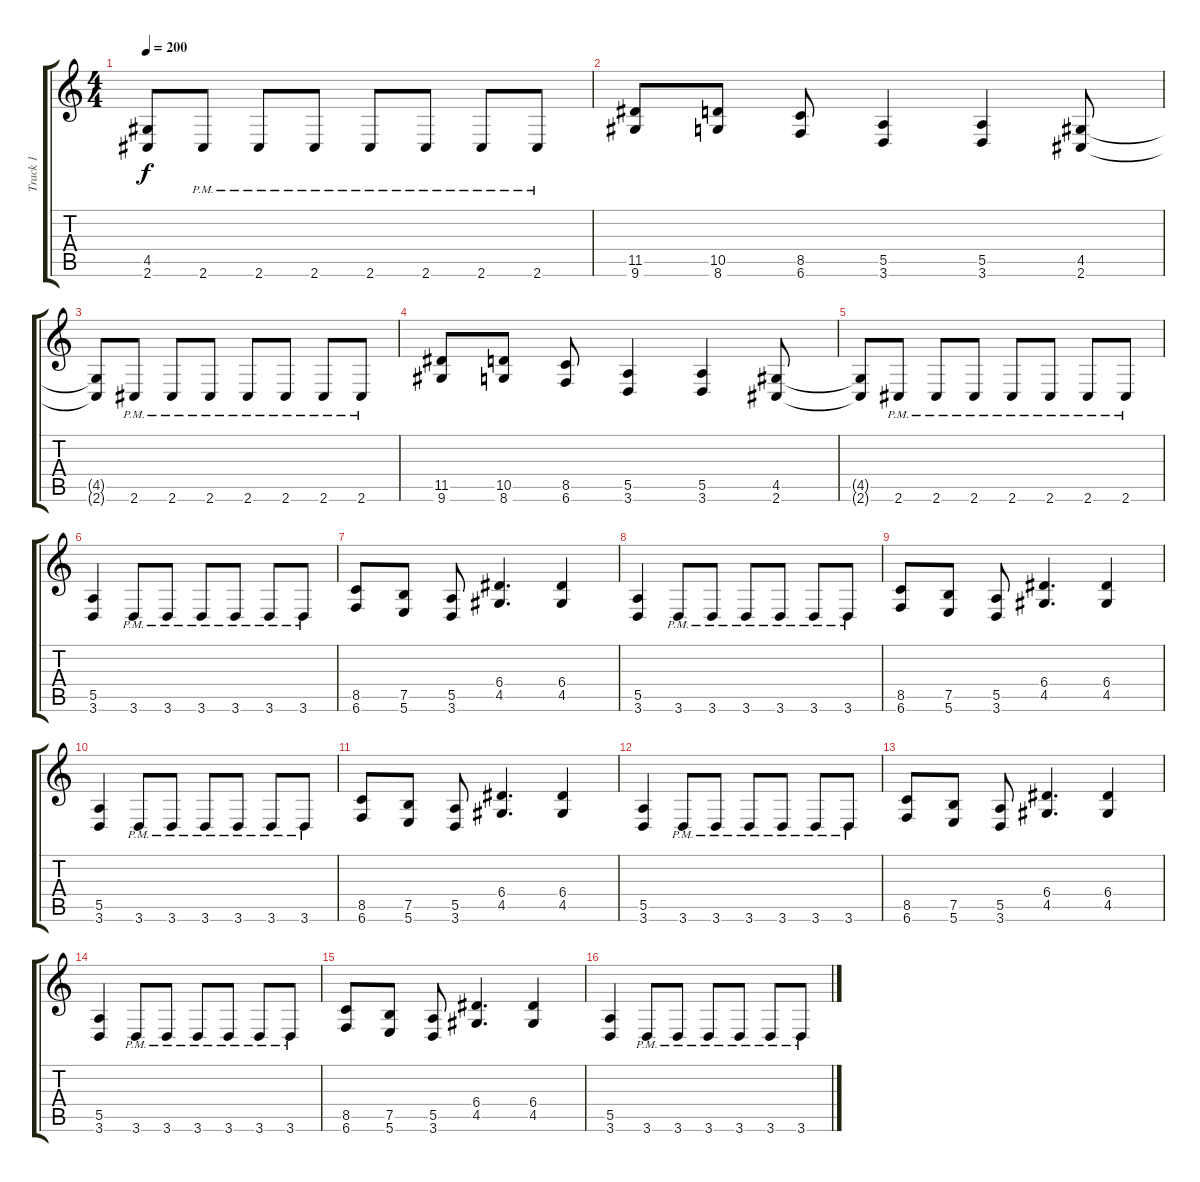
\track ("Track 1" "Track 1") {instrument distortionguitar}
\staff {score tabs}
\tuning (B3 Gb3 D3 A2 E2 B1) {hide}
\ts (4 4)
\tempo 200
\clef g2
\ks c
(4.5{t} 2.6{t}).8{dy f} 2.6{pm}.8 2.6{pm}.8 2.6{pm}.8 2.6{pm}.8 2.6{pm}.8 2.6{pm}.8 2.6{pm}.8 |
(11.5 9.6).8 (10.5 8.6).8 (8.5 6.6).8 (5.5 3.6).4 (5.5 3.6).4 (4.5 2.6).8 |
(4.5{t} 2.6{t}).8 2.6{pm}.8 2.6{pm}.8 2.6{pm}.8 2.6{pm}.8 2.6{pm}.8 2.6{pm}.8 2.6{pm}.8 |
(11.5 9.6).8 (10.5 8.6).8 (8.5 6.6).8 (5.5 3.6).4 (5.5 3.6).4 (4.5 2.6).8 |
(4.5{t} 2.6{t}).8 2.6{pm}.8 2.6{pm}.8 2.6{pm}.8 2.6{pm}.8 2.6{pm}.8 2.6{pm}.8 2.6{pm}.8 |
(5.5 3.6).4 3.6{pm}.8 3.6{pm}.8 3.6{pm}.8 3.6{pm}.8 3.6{pm}.8 3.6{pm}.8 |
(8.5 6.6).8 (7.5 5.6).8 (5.5 3.6).8 (6.4 4.5).4{d} (6.4 4.5).4 |
(5.5 3.6).4 3.6{pm}.8 3.6{pm}.8 3.6{pm}.8 3.6{pm}.8 3.6{pm}.8 3.6{pm}.8 |
(8.5 6.6).8 (7.5 5.6).8 (5.5 3.6).8 (6.4 4.5).4{d} (6.4 4.5).4 |
(5.5 3.6).4 3.6{pm}.8 3.6{pm}.8 3.6{pm}.8 3.6{pm}.8 3.6{pm}.8 3.6{pm}.8 |
(8.5 6.6).8 (7.5 5.6).8 (5.5 3.6).8 (6.4 4.5).4{d} (6.4 4.5).4 |
(5.5 3.6).4 3.6{pm}.8 3.6{pm}.8 3.6{pm}.8 3.6{pm}.8 3.6{pm}.8 3.6{pm}.8 |
(8.5 6.6).8 (7.5 5.6).8 (5.5 3.6).8 (6.4 4.5).4{d} (6.4 4.5).4 |
(5.5 3.6).4 3.6{pm}.8 3.6{pm}.8 3.6{pm}.8 3.6{pm}.8 3.6{pm}.8 3.6{pm}.8 |
(8.5 6.6).8 (7.5 5.6).8 (5.5 3.6).8 (6.4 4.5).4{d} (6.4 4.5).4 |
(5.5 3.6).4 3.6{pm}.8 3.6{pm}.8 3.6{pm}.8 3.6{pm}.8 3.6{pm}.8 3.6{pm}.8
